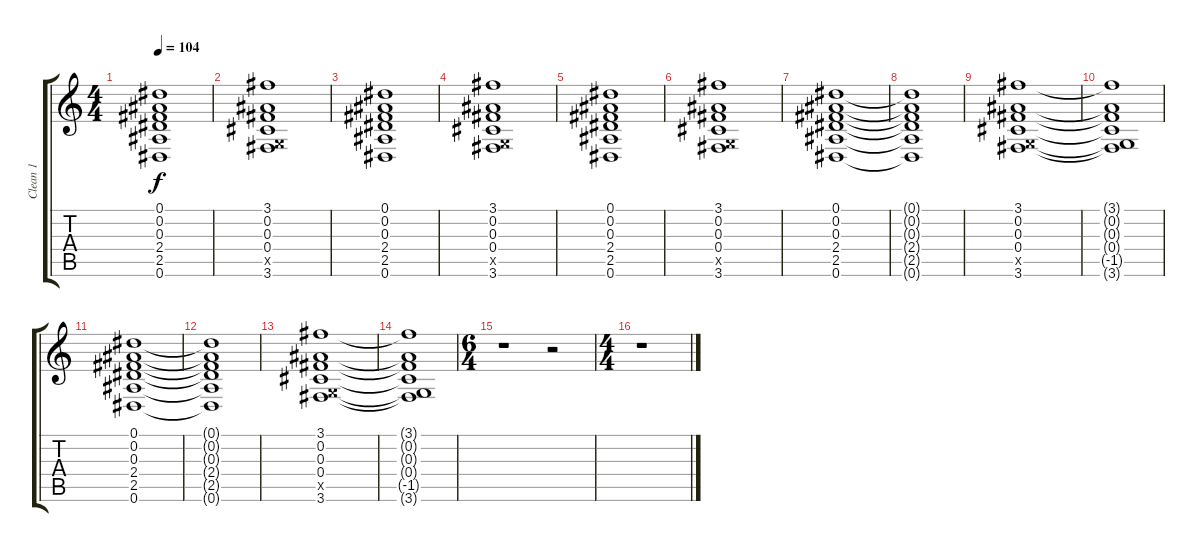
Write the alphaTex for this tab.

\track ("Clean 1" "Clean 1") {instrument electricguitarclean}
\staff {score tabs}
\tuning (Eb4 Bb3 Gb3 Db3 Ab2 Eb2) {hide}
\ts (4 4)
\tempo 104
\clef g2
\ks c
(0.1 0.2 0.3 2.4 2.5 0.6).1{dy f} |
(3.1 0.2 0.3 0.4 -1.5{x} 3.6).1 |
(0.1 0.2 0.3 2.4 2.5 0.6).1 |
(3.1 0.2 0.3 0.4 -1.5{x} 3.6).1 |
(0.1 0.2 0.3 2.4 2.5 0.6).1 |
(3.1 0.2 0.3 0.4 -1.5{x} 3.6).1 |
(0.1 0.2 0.3 2.4 2.5 0.6).1 |
(0.1{t} 0.2{t} 0.3{t} 2.4{t} 2.5{t} 0.6{t}).1 |
(3.1 0.2 0.3 0.4 -1.5{x} 3.6).1 |
(3.1{t} 0.2{t} 0.3{t} 0.4{t} -1.5{t} 3.6{t}).1 |
(0.1 0.2 0.3 2.4 2.5 0.6).1 |
(0.1{t} 0.2{t} 0.3{t} 2.4{t} 2.5{t} 0.6{t}).1 |
(3.1 0.2 0.3 0.4 -1.5{x} 3.6).1 |
(3.1{t} 0.2{t} 0.3{t} 0.4{t} -1.5{t} 3.6{t}).1 |
\ts (6 4)
r.1 r.2 |
\ts (4 4)
r.1
